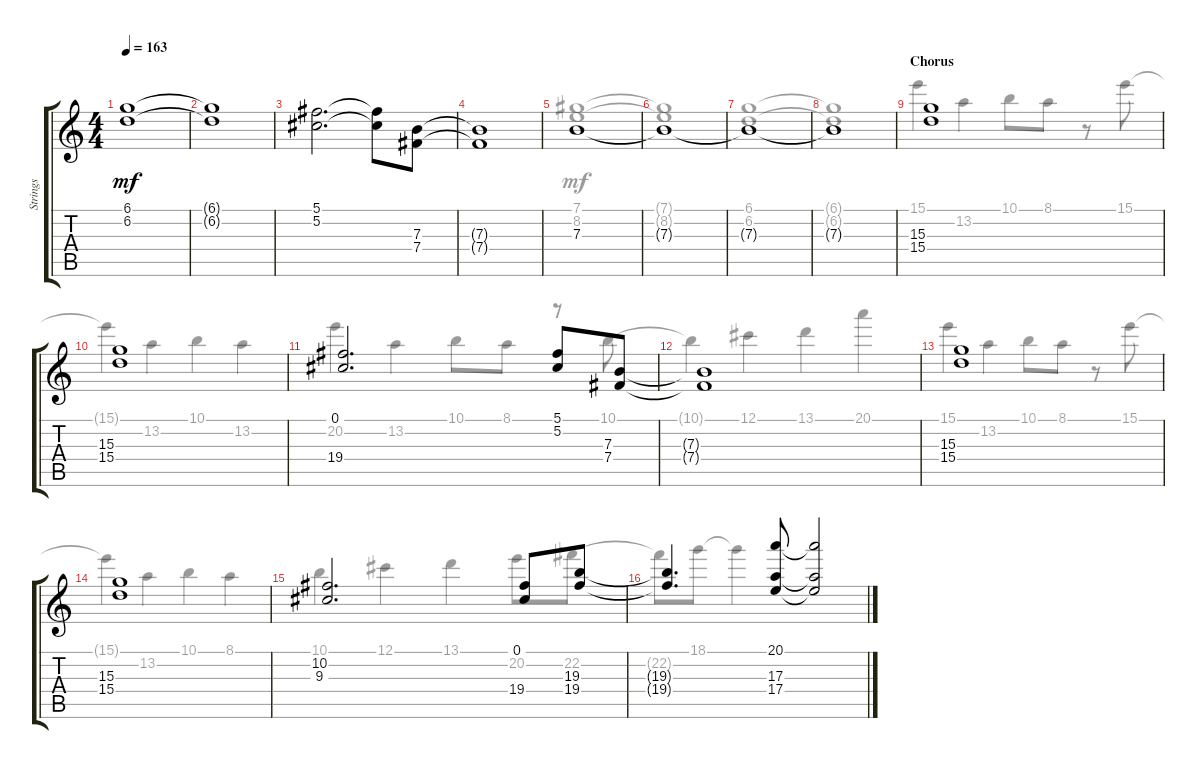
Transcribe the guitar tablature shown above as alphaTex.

\track ("Strings" "Strings") {instrument electricguitarclean}
\staff {score tabs}
\tuning (Db4 Ab3 E3 B2 Gb2 B1) {hide}
\voice
\ts (4 4)
\tempo 163
\clef g2
\ks aminor
(6.1 6.2).1{dy mf} |
(6.1{t} 6.2{t}).1 |
(5.1 5.2).2{d} (5.1{t} 5.2{t}).8 (7.3 7.4).8 |
(7.3{t} 7.4{t}).1 |
7.3.1 |
7.3{t}.1 |
7.3{t}.1 |
7.3{t}.1 |
\section ("" "Chorus")
(15.3 15.4).1 |
(15.3 15.4).1 |
(0.1 19.4).2{d} (5.1 5.2).8 (7.3 7.4).8 |
(7.3{t} 7.4{t}).1 |
(15.3 15.4).1 |
(15.3 15.4).1 |
(10.2 9.3).2{d} (0.1 19.4).8 (19.3 19.4).8 |
(19.3{t} 19.4{t}).4{d} (20.1 17.3 17.4).8 (20.1{t} 17.3{t} 17.4{t}).2
\voice
\clef g2
\ottava regular
\simile none
\ks aminor
|
|
|
|
(7.1 8.2).1 |
(7.1{t} 8.2{t}).1 |
(6.1 6.2).1 |
(6.1{t} 6.2{t}).1 |
15.1.4 13.2.4 10.1.8 8.1.8 r.8 15.1.8 |
15.1{t}.4 13.2.4 10.1.4 13.2.4 |
20.2.4 13.2.4 10.1.8 8.1.8 r.8 10.1.8 |
10.1{t}.4 12.1.4 13.1.4 20.1.4 |
15.1.4 13.2.4 10.1.8 8.1.8 r.8 15.1.8 |
15.1{t}.4 13.2.4 10.1.4 8.1.4 |
10.1.4 12.1.4 13.1.4 20.2.8 22.2.8 |
22.2{t}.8 18.1.8 18.1{t}.4
